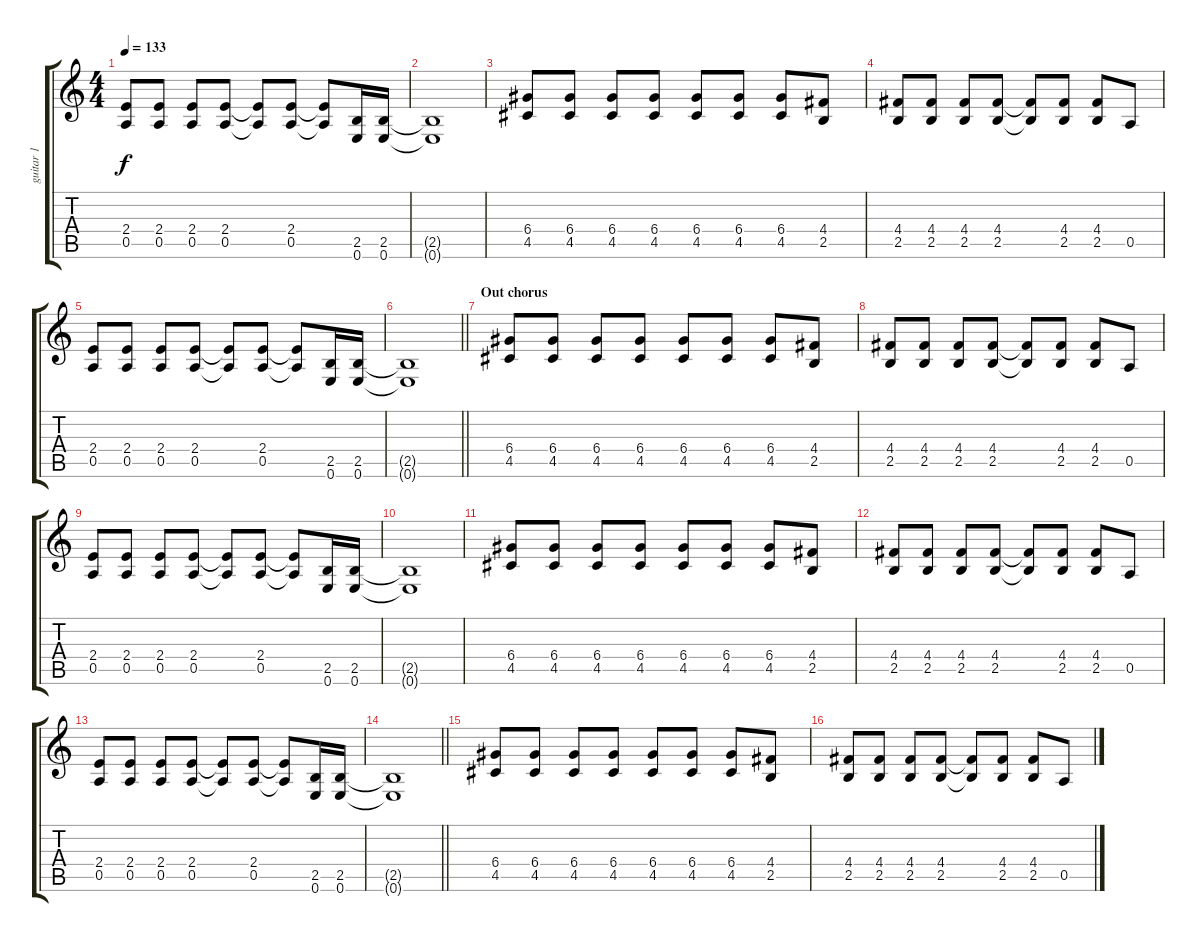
\track ("guitar 1" "guitar 1") {instrument distortionguitar}
\staff {score tabs}
\tuning (E4 B3 G3 D3 A2 E2) {hide}
\ts (4 4)
\tempo 133
\clef g2
\ks c
(2.4 0.5).8{dy f} (2.4 0.5).8 (2.4 0.5).8 (2.4 0.5).8 (2.4{t} 0.5{t}).8 (2.4 0.5).8 (2.4{t} 0.5{t}).8 (2.5 0.6).16 (2.5 0.6).16 |
(2.5{t} 0.6{t}).1 |
(6.4 4.5).8 (6.4 4.5).8 (6.4 4.5).8 (6.4 4.5).8 (6.4 4.5).8 (6.4 4.5).8 (6.4 4.5).8 (4.4 2.5).8 |
(4.4 2.5).8 (4.4 2.5).8 (4.4 2.5).8 (4.4 2.5).8 (4.4{t} 2.5{t}).8 (4.4 2.5).8 (4.4 2.5).8 0.5.8 |
(2.4 0.5).8 (2.4 0.5).8 (2.4 0.5).8 (2.4 0.5).8 (2.4{t} 0.5{t}).8 (2.4 0.5).8 (2.4{t} 0.5{t}).8 (2.5 0.6).16 (2.5 0.6).16 |
\barLineRight lightlight
(2.5{t} 0.6{t}).1 |
\section ("" "Out chorus")
(6.4 4.5).8 (6.4 4.5).8 (6.4 4.5).8 (6.4 4.5).8 (6.4 4.5).8 (6.4 4.5).8 (6.4 4.5).8 (4.4 2.5).8 |
(4.4 2.5).8 (4.4 2.5).8 (4.4 2.5).8 (4.4 2.5).8 (4.4{t} 2.5{t}).8 (4.4 2.5).8 (4.4 2.5).8 0.5.8 |
(2.4 0.5).8 (2.4 0.5).8 (2.4 0.5).8 (2.4 0.5).8 (2.4{t} 0.5{t}).8 (2.4 0.5).8 (2.4{t} 0.5{t}).8 (2.5 0.6).16 (2.5 0.6).16 |
(2.5{t} 0.6{t}).1 |
(6.4 4.5).8 (6.4 4.5).8 (6.4 4.5).8 (6.4 4.5).8 (6.4 4.5).8 (6.4 4.5).8 (6.4 4.5).8 (4.4 2.5).8 |
(4.4 2.5).8 (4.4 2.5).8 (4.4 2.5).8 (4.4 2.5).8 (4.4{t} 2.5{t}).8 (4.4 2.5).8 (4.4 2.5).8 0.5.8 |
(2.4 0.5).8 (2.4 0.5).8 (2.4 0.5).8 (2.4 0.5).8 (2.4{t} 0.5{t}).8 (2.4 0.5).8 (2.4{t} 0.5{t}).8 (2.5 0.6).16 (2.5 0.6).16 |
\barLineRight lightlight
(2.5{t} 0.6{t}).1 |
(6.4 4.5).8 (6.4 4.5).8 (6.4 4.5).8 (6.4 4.5).8 (6.4 4.5).8 (6.4 4.5).8 (6.4 4.5).8 (4.4 2.5).8 |
(4.4 2.5).8 (4.4 2.5).8 (4.4 2.5).8 (4.4 2.5).8 (4.4{t} 2.5{t}).8 (4.4 2.5).8 (4.4 2.5).8 0.5.8
